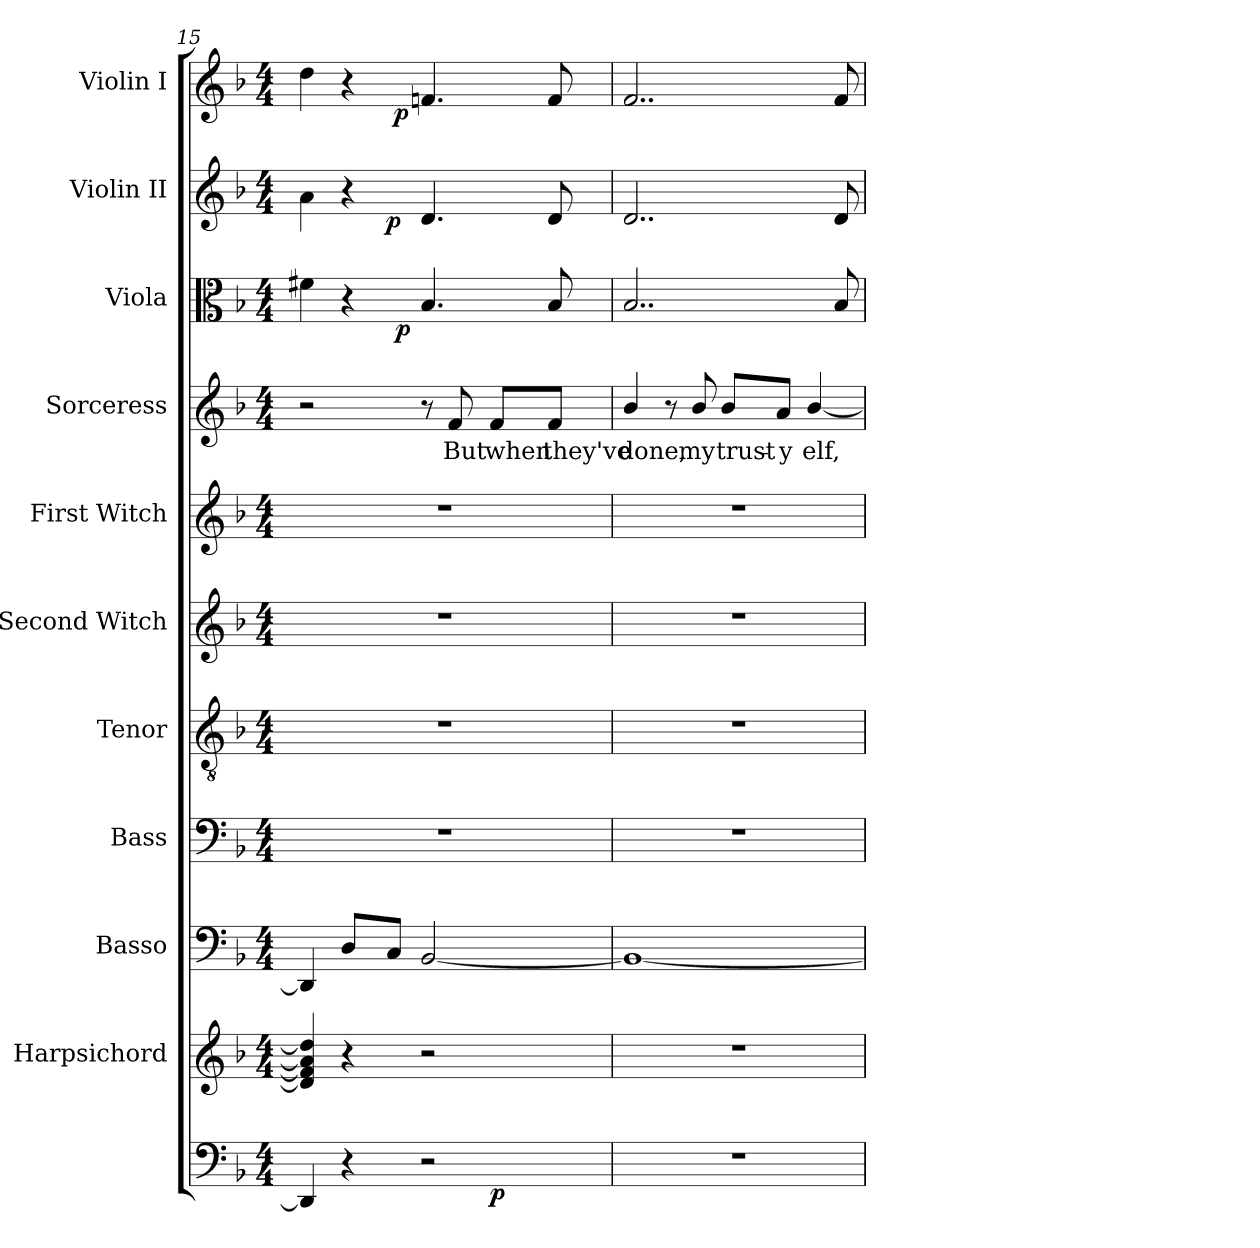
**kern	**dynam	**kern	**kern	**kern	**kern	**kern	**kern	**kern	**text	**kern	**dynam	**kern	**dynam	**kern	**dynam
*part11	*part11	*part10	*part9	*part8	*part7	*part6	*part5	*part4	*part4	*part3	*part3	*part2	*part2	*part1	*part1
*staff11	*staff11	*staff10	*staff9	*staff8	*staff7	*staff6	*staff5	*staff4	*staff4	*staff3	*staff3	*staff2	*staff2	*staff1	*staff1
*	*	*I"Harpsichord	*I"Basso	*I"Bass	*I"Tenor	*I"Second Witch	*I"First Witch	*I"Sorceress	*	*I"Viola	*	*I"Violin II	*	*I"Violin I	*
*	*	*I'Harps.	*I'Basso	*I'B.	*I'T.	*I'Witch-2	*I'Witch-1	*I'Sorcer.	*	*I'Vla.	*	*I'Vln. II	*	*I'Vln. I	*
*clefF4	*	*clefG2	*clefF4	*clefF4	*clefGv2	*clefG2	*clefG2	*clefG2	*	*clefC3	*	*clefG2	*	*clefG2	*
*	*	*	*	*	*ITrd7c12	*	*	*	*	*	*	*	*	*	*
*k[b-]	*	*k[b-]	*k[b-]	*k[b-]	*k[b-]	*k[b-]	*k[b-]	*k[b-]	*	*k[b-]	*	*k[b-]	*	*k[b-]	*
*d:	*	*d:	*d:	*d:	*d:	*d:	*d:	*d:	*	*d:	*	*d:	*	*d:	*
*M4/4	*	*M4/4	*M4/4	*M4/4	*M4/4	*M4/4	*M4/4	*M4/4	*	*M4/4	*	*M4/4	*	*M4/4	*
=15	=15	=15	=15	=15	=15	=15	=15	=15	=15	=15	=15	=15	=15	=15	=15
*^	*	*	*	*	*	*	*	*	*	*^	*	*^	*	*^	*
4DDi/]	2.ryy	.	4di/] 4f#i] 4ai] 4ddi]	4DDi/]	1r	1r	1r	1r	2r	.	4f#Xi\	4ryy	.	4ai\	4ryy	.	4ddi\	4ryy	.
4r	.	.	4r	8Di/L	.	.	.	.	.	.	4r	8ryy	.	4r	16ryy	.	4r	8ryy	.
.	.	.	.	.	.	.	.	.	.	.	.	.	.	.	32ryy	.	.	.	.
.	.	.	.	.	.	.	.	.	.	.	.	.	.	.	64ryy	.	.	.	.
.	.	.	.	.	.	.	.	.	.	.	.	.	.	.	128...ryy	.	.	.	.
.	.	.	.	.	.	.	.	.	.	.	.	.	.	.	2ryy	p	.	.	.
.	.	.	.	8Ci/J	.	.	.	.	.	.	.	128.ryy	.	.	.	.	.	128ryy	.
.	.	.	.	.	.	.	.	.	.	.	.	.	.	.	.	.	.	512ryy	.
.	.	.	.	.	.	.	.	.	.	.	.	.	.	.	.	.	.	2ryy	p
.	.	.	.	.	.	.	.	.	.	.	.	2ryy	p	.	.	.	.	.	.
2r	.	.	2r	[2BB-i/	.	.	.	.	8r	.	4.B-i/	.	.	4.di/	.	.	4.fni/	.	.
!	!	!	!	!	!	!	!	!	!	!LO:LY:b:color=#000000	!	!	!	!	!	!	!	!	!
.	.	.	.	.	.	.	.	.	8fi/	But	.	.	.	.	.	.	.	.	.
!	!	!	!	!	!	!	!	!	!	!LO:LY:b:color=#000000	!	!	!	!	!	!	!	!	!
.	4ryy	p	.	.	.	.	.	.	8fi/L	when	.	.	.	.	.	.	.	.	.
.	.	.	.	.	.	.	.	.	.	.	.	.	.	.	8ryy	.	.	.	.
!	!	!	!	!	!	!	!	!	!	!LO:LY:b:color=#000000	!	!	!	!	!	!	!	!	!
.	.	.	.	.	.	.	.	.	8fi/J	they've	8B-i/	.	.	8di/	.	.	8fi/	.	.
.	.	.	.	.	.	.	.	.	.	.	.	.	.	.	.	.	.	16ryy	.
.	.	.	.	.	.	.	.	.	.	.	.	16ryy	.	.	.	.	.	.	.
.	.	.	.	.	.	.	.	.	.	.	.	.	.	.	.	.	.	32ryy	.
.	.	.	.	.	.	.	.	.	.	.	.	32ryy	.	.	.	.	.	.	.
.	.	.	.	.	.	.	.	.	.	.	.	.	.	.	.	.	.	64ryy	.
.	.	.	.	.	.	.	.	.	.	.	.	64ryy	.	.	.	.	.	.	.
.	.	.	.	.	.	.	.	.	.	.	.	.	.	.	.	.	.	256.ryy	.
.	.	.	.	.	.	.	.	.	.	.	.	256ryy	.	.	.	.	.	.	.
.	.	.	.	.	.	.	.	.	.	.	.	.	.	.	1024ryy	.	.	.	.
*	*	*	*	*	*	*	*	*	*	*	*v	*v	*	*	*	*	*v	*v	*
*v	*v	*	*	*	*	*	*	*	*	*	*	*	*v	*v	*	*	*
!!LO:PB:g=z
=16	=16	=16	=16	=16	=16	=16	=16	=16	=16	=16	=16	=16	=16	=16	=16
*^	*	*	*	*	*	*	*	*	*	*^	*	*^	*	*^	*
!	!	!	!	!	!	!	!	!	!	!LO:LY:b:color=#000000	!	!	!	!	!	!	!	!	!
*	*	*	*	*	*	*	*	*	*	*	*v	*v	*	*	*	*	*v	*v	*
*v	*v	*	*	*	*	*	*	*	*	*	*	*	*v	*v	*	*	*
1r	.	1r	1BB-i_	1r	1r	1r	1r	4b-i/	done,	2..B-i/	.	2..di/	.	2..fi/	.
.	.	.	.	.	.	.	.	8r	.	.	.	.	.	.	.
!	!	!	!	!	!	!	!	!	!LO:LY:b:color=#000000	!	!	!	!	!	!
.	.	.	.	.	.	.	.	8b-i/	my	.	.	.	.	.	.
!	!	!	!	!	!	!	!	!	!LO:LY:b:color=#000000	!	!	!	!	!	!
.	.	.	.	.	.	.	.	8b-i/L	trust-	.	.	.	.	.	.
!	!	!	!	!	!	!	!	!	!LO:LY:b:color=#000000	!	!	!	!	!	!
.	.	.	.	.	.	.	.	8ai/J	-y	.	.	.	.	.	.
!	!	!	!	!	!	!	!	!	!LO:LY:b:color=#000000	!	!	!	!	!	!
.	.	.	.	.	.	.	.	[4b-i/	elf,	.	.	.	.	.	.
.	.	.	.	.	.	.	.	.	.	8B-i/	.	8di/	.	8fi/	.
=	=	=	=	=	=	=	=	=	=	=	=	=	=	=	=
*-	*-	*-	*-	*-	*-	*-	*-	*-	*-	*-	*-	*-	*-	*-	*-
